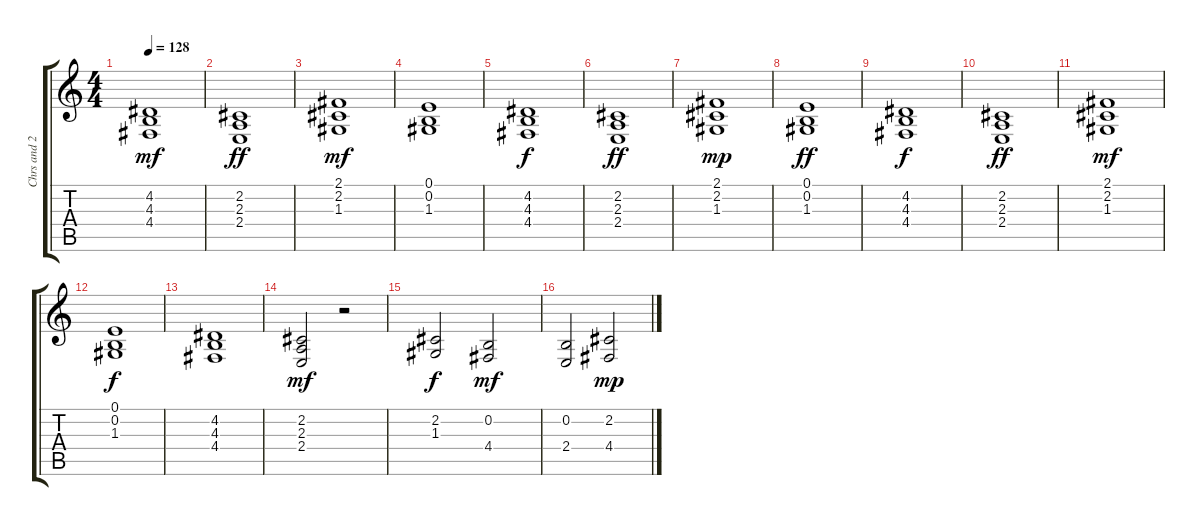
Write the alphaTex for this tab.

\track ("Chrs and 2nd vers Vocal Background " "Chrs and 2") {instrument stringensemble2}
\staff {score tabs}
\tuning (E4 B3 G3 D3 A2 E2) {hide}
\ts (4 4)
\tempo 128
\clef g2
\ks c
(4.2 4.3 4.4).1{dy mf} |
(2.2 2.3 2.4).1{dy ff} |
(2.1 2.2 1.3).1{dy mf} |
(0.1 0.2 1.3).1 |
(4.2 4.3 4.4).1{dy f} |
(2.2 2.3 2.4).1{dy ff} |
(2.1 2.2 1.3).1{dy mp} |
(0.1 0.2 1.3).1{dy ff} |
(4.2 4.3 4.4).1{dy f} |
(2.2 2.3 2.4).1{dy ff} |
(2.1 2.2 1.3).1{dy mf} |
(0.1 0.2 1.3).1{dy f} |
(4.2 4.3 4.4).1 |
(2.2 2.3 2.4).2{dy mf} r.2 |
(2.2 1.3).2{dy f} (0.2 4.4).2{dy mf} |
(0.2 2.4).2 (2.2 4.4).2{dy mp}
